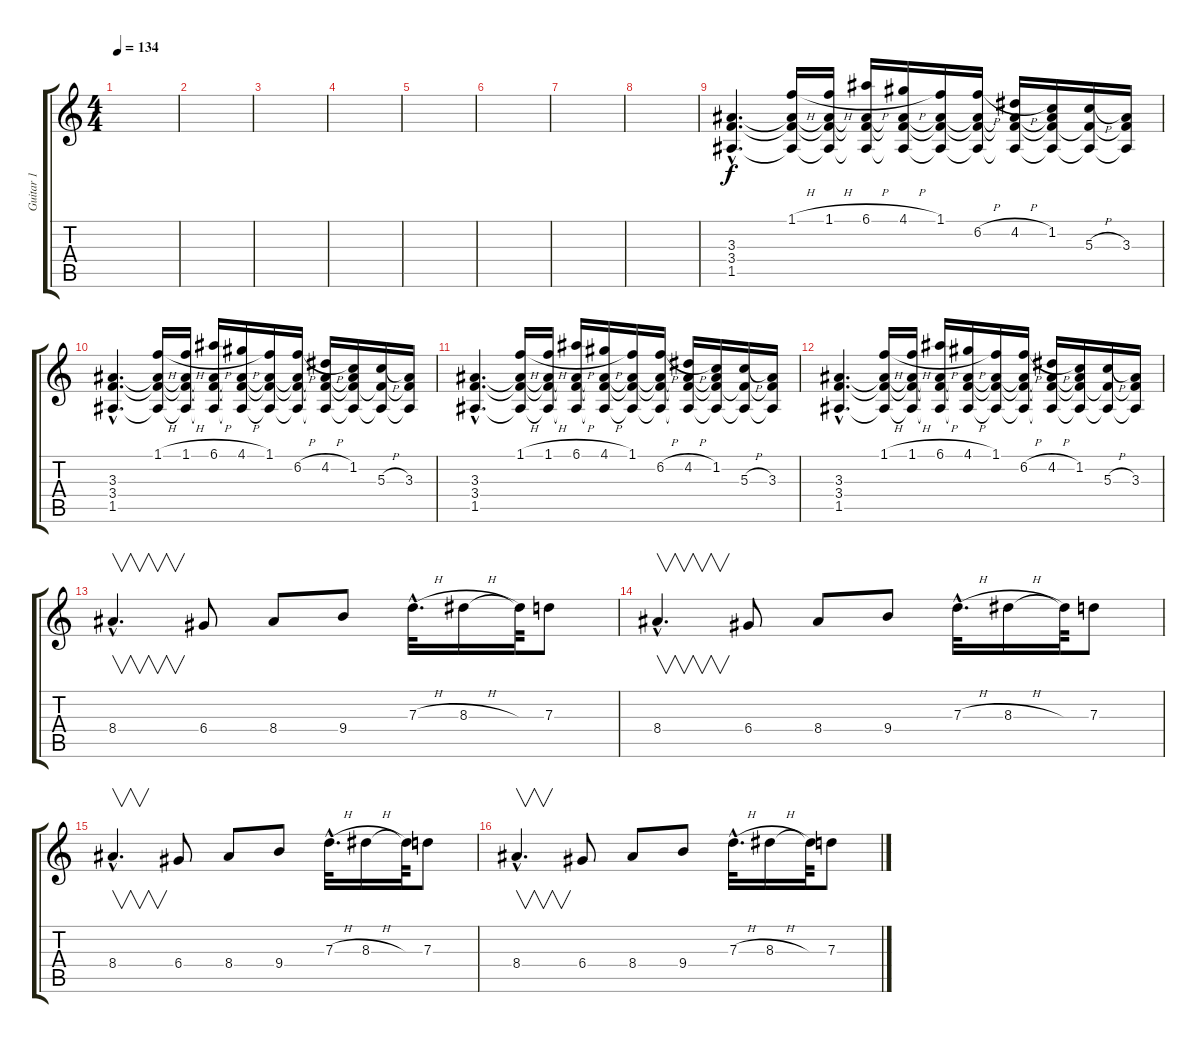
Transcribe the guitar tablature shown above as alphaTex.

\track ("Guitar 1" "Guitar 1") {instrument distortionguitar}
\staff {score tabs}
\tuning (E4 B3 G3 D3 A2 E2) {hide}
\ts (4 4)
\tempo 134
\clef g2
\ks c
|
|
|
|
|
|
|
|
(3.3{hac} 3.4{hac} 1.5{hac}).4{d} (1.1{h} 3.3{t} 3.4{t} 1.5{t}).16 (1.1{h} 3.3{t} 3.4{t} 1.5{t}).16 (6.1{h} 3.3{t} 3.4{t} 1.5{t}).16 (4.1{h} 3.3{t} 3.4{t} 1.5{t}).16 (1.1 3.3{t} 3.4{t} 1.5{t}).16 (6.2{h} 3.3{t} 3.4{t} 1.5{t}).16 (4.2{h} 3.3{t} 3.4{t} 1.5{t}).16 (1.2 3.3{t} 3.4{t} 1.5{t}).16 (5.3{h} 3.4{t} 1.5{t}).16 (3.3 3.4{t} 1.5{t}).16 |
(3.3{hac} 3.4{hac} 1.5{hac}).4{d} (1.1{h} 3.3{t} 3.4{t} 1.5{t}).16 (1.1{h} 3.3{t} 3.4{t} 1.5{t}).16 (6.1{h} 3.3{t} 3.4{t} 1.5{t}).16 (4.1{h} 3.3{t} 3.4{t} 1.5{t}).16 (1.1 3.3{t} 3.4{t} 1.5{t}).16 (6.2{h} 3.3{t} 3.4{t} 1.5{t}).16 (4.2{h} 3.3{t} 3.4{t} 1.5{t}).16 (1.2 3.3{t} 3.4{t} 1.5{t}).16 (5.3{h} 3.4{t} 1.5{t}).16 (3.3 3.4{t} 1.5{t}).16 |
(3.3{hac} 3.4{hac} 1.5{hac}).4{d} (1.1{h} 3.3{t} 3.4{t} 1.5{t}).16 (1.1{h} 3.3{t} 3.4{t} 1.5{t}).16 (6.1{h} 3.3{t} 3.4{t} 1.5{t}).16 (4.1{h} 3.3{t} 3.4{t} 1.5{t}).16 (1.1 3.3{t} 3.4{t} 1.5{t}).16 (6.2{h} 3.3{t} 3.4{t} 1.5{t}).16 (4.2{h} 3.3{t} 3.4{t} 1.5{t}).16 (1.2 3.3{t} 3.4{t} 1.5{t}).16 (5.3{h} 3.4{t} 1.5{t}).16 (3.3 3.4{t} 1.5{t}).16 |
(3.3{hac} 3.4{hac} 1.5{hac}).4{d} (1.1{h} 3.3{t} 3.4{t} 1.5{t}).16 (1.1{h} 3.3{t} 3.4{t} 1.5{t}).16 (6.1{h} 3.3{t} 3.4{t} 1.5{t}).16 (4.1{h} 3.3{t} 3.4{t} 1.5{t}).16 (1.1 3.3{t} 3.4{t} 1.5{t}).16 (6.2{h} 3.3{t} 3.4{t} 1.5{t}).16 (4.2{h} 3.3{t} 3.4{t} 1.5{t}).16 (1.2 3.3{t} 3.4{t} 1.5{t}).16 (5.3{h} 3.4{t} 1.5{t}).16 (3.3 3.4{t} 1.5{t}).16 |
8.4{hac}.4{v d} 6.4.8 8.4.8 9.4.8 7.3{h hac}.32{d} 8.3{h}.16 8.3{t}.64 7.3.8 |
8.4{hac}.4{v d} 6.4.8 8.4.8 9.4.8 7.3{h hac}.32{d} 8.3{h}.16 8.3{t}.64 7.3.8 |
8.4{hac}.4{v d} 6.4.8 8.4.8 9.4.8 7.3{h hac}.32{d} 8.3{h}.16 8.3{t}.64 7.3.8 |
8.4{hac}.4{v d} 6.4.8 8.4.8 9.4.8 7.3{h hac}.32{d} 8.3{h}.16 8.3{t}.64 7.3.8
